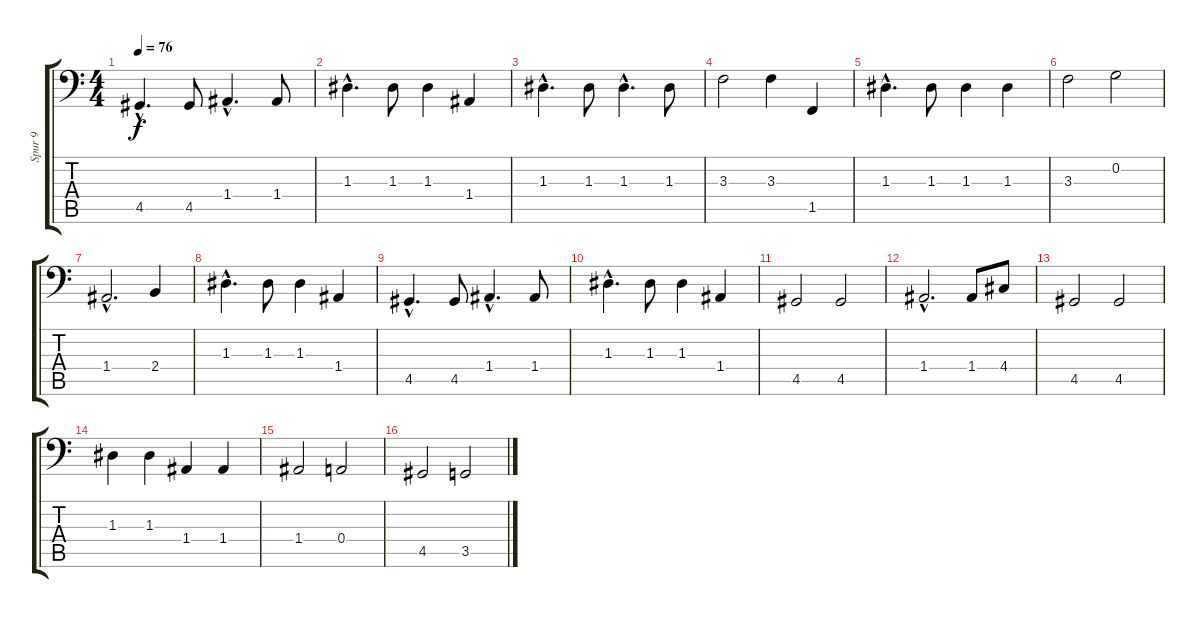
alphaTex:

\track ("Spur 9" "Spur 9") {instrument electricbassfinger}
\staff {score tabs}
\tuning (C3 G2 D2 A1 E1 B0) {hide}
\ts (4 4)
\tempo 76
\clef f4
\ks c
4.5{hac}.4{d dy f} 4.5.8 1.4{hac}.4{d} 1.4.8 |
1.3{hac}.4{d} 1.3.8 1.3.4 1.4.4 |
1.3{hac}.4{d} 1.3.8 1.3{hac}.4{d} 1.3.8 |
3.3.2 3.3.4 1.5.4 |
1.3{hac}.4{d} 1.3.8 1.3.4 1.3.4 |
3.3.2 0.2.2 |
1.4{hac}.2{d} 2.4.4 |
1.3{hac}.4{d} 1.3.8 1.3.4 1.4.4 |
4.5{hac}.4{d} 4.5.8 1.4{hac}.4{d} 1.4.8 |
1.3{hac}.4{d} 1.3.8 1.3.4 1.4.4 |
4.5.2 4.5.2 |
1.4{hac}.2{d} 1.4.8 4.4.8 |
4.5.2 4.5.2 |
1.3.4 1.3.4 1.4.4 1.4.4 |
1.4.2 0.4.2 |
4.5.2 3.5.2
